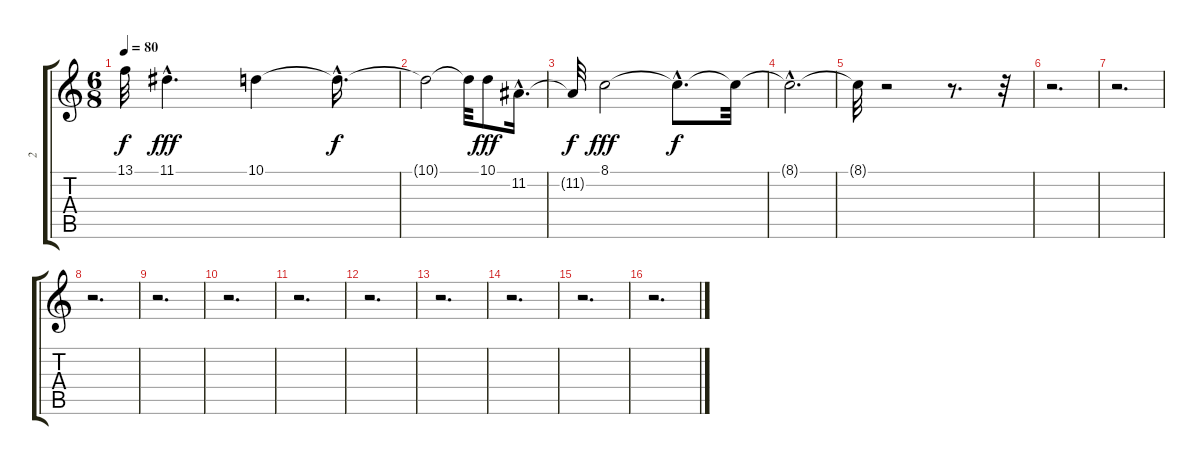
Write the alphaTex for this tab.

\track ("2" "2") {instrument marimba}
\staff {score tabs}
\tuning (E4 B3 G3 D3 A2 E2) {hide}
\ts (6 8)
\tempo 80
\clef g2
\ks c
13.1{t}.32{dy f} 11.1{hac}.4{d dy fff} 10.1.4 10.1{hac t}.16{d dy f} |
10.1{t}.2 10.1{t}.32 10.1.8{dy fff} 11.2{hac}.16{d} |
11.2{t}.32{dy f} 8.1.2{dy fff} 8.1{hac t}.8{d dy f} 8.1{t}.32 |
8.1{hac t}.2{d} |
8.1{t}.32 r.2 r.8{d} r.32 |
r.2{d} |
r.2{d} |
r.2{d} |
r.2{d} |
r.2{d} |
r.2{d} |
r.2{d} |
r.2{d} |
r.2{d} |
r.2{d} |
r.2{d}
